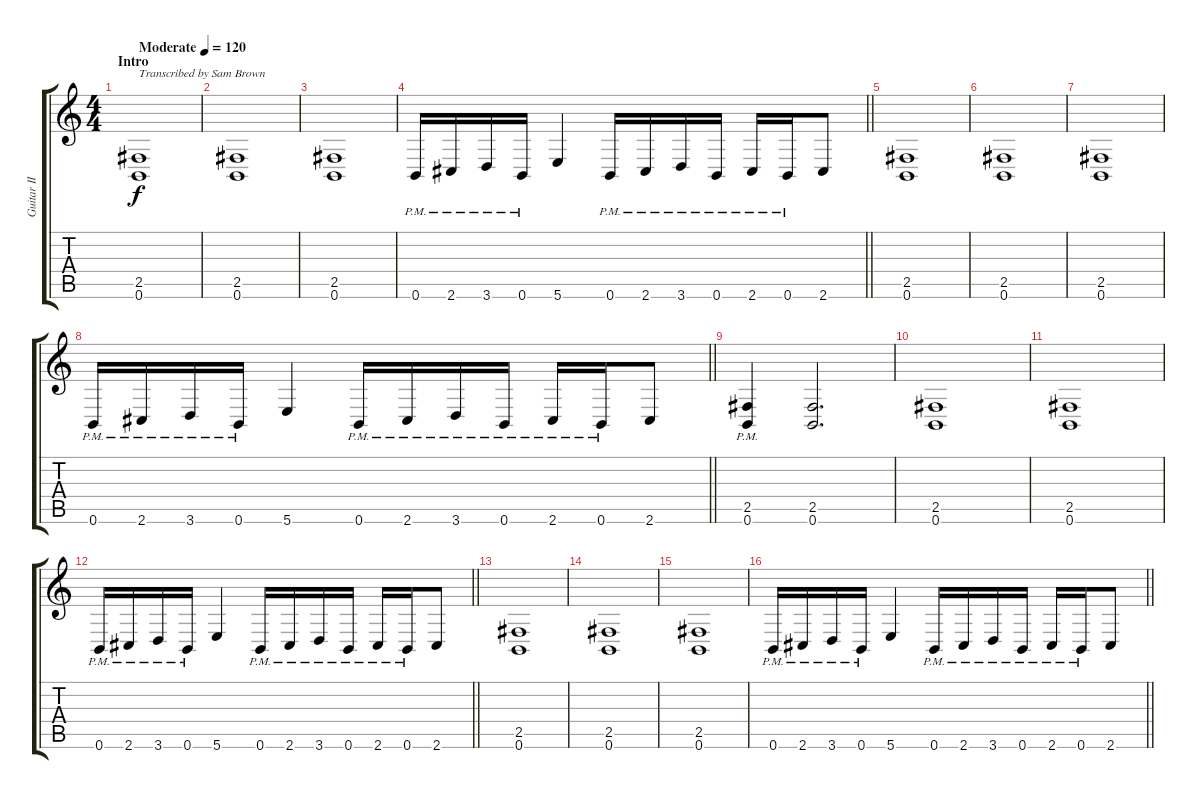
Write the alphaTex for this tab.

\track ("Guitar II" "Guitar II") {instrument distortionguitar}
\staff {score tabs}
\tuning (B3 Gb3 D3 A2 E2 B1) {hide}
\ts (4 4)
\section ("" "Intro")
\tempo (120 "Moderate")
\clef g2
\ks c
(2.5 0.6).1{txt "Transcribed by Sam Brown" dy f instrument distortionguitar} |
(2.5 0.6).1 |
(2.5 0.6).1 |
\barLineRight lightlight
0.6{pm}.16 2.6{pm}.16 3.6{pm}.16 0.6{pm}.16 5.6.4 0.6{pm}.16 2.6{pm}.16 3.6{pm}.16 0.6{pm}.16 2.6{pm}.16 0.6{pm}.16 2.6.8 |
\section ("" "")
(2.5 0.6).1 |
(2.5 0.6).1 |
(2.5 0.6).1 |
\barLineRight lightlight
0.6{pm}.16 2.6{pm}.16 3.6{pm}.16 0.6{pm}.16 5.6.4 0.6{pm}.16 2.6{pm}.16 3.6{pm}.16 0.6{pm}.16 2.6{pm}.16 0.6{pm}.16 2.6.8 |
\section ("" "")
(2.5{pm} 0.6{pm}).4 (2.5 0.6).2{d} |
(2.5 0.6).1 |
(2.5 0.6).1 |
\barLineRight lightlight
0.6{pm}.16 2.6{pm}.16 3.6{pm}.16 0.6{pm}.16 5.6.4 0.6{pm}.16 2.6{pm}.16 3.6{pm}.16 0.6{pm}.16 2.6{pm}.16 0.6{pm}.16 2.6.8 |
\section ("" "")
(2.5 0.6).1 |
(2.5 0.6).1 |
(2.5 0.6).1 |
\barLineRight lightlight
0.6{pm}.16 2.6{pm}.16 3.6{pm}.16 0.6{pm}.16 5.6.4 0.6{pm}.16 2.6{pm}.16 3.6{pm}.16 0.6{pm}.16 2.6{pm}.16 0.6{pm}.16 2.6.8
